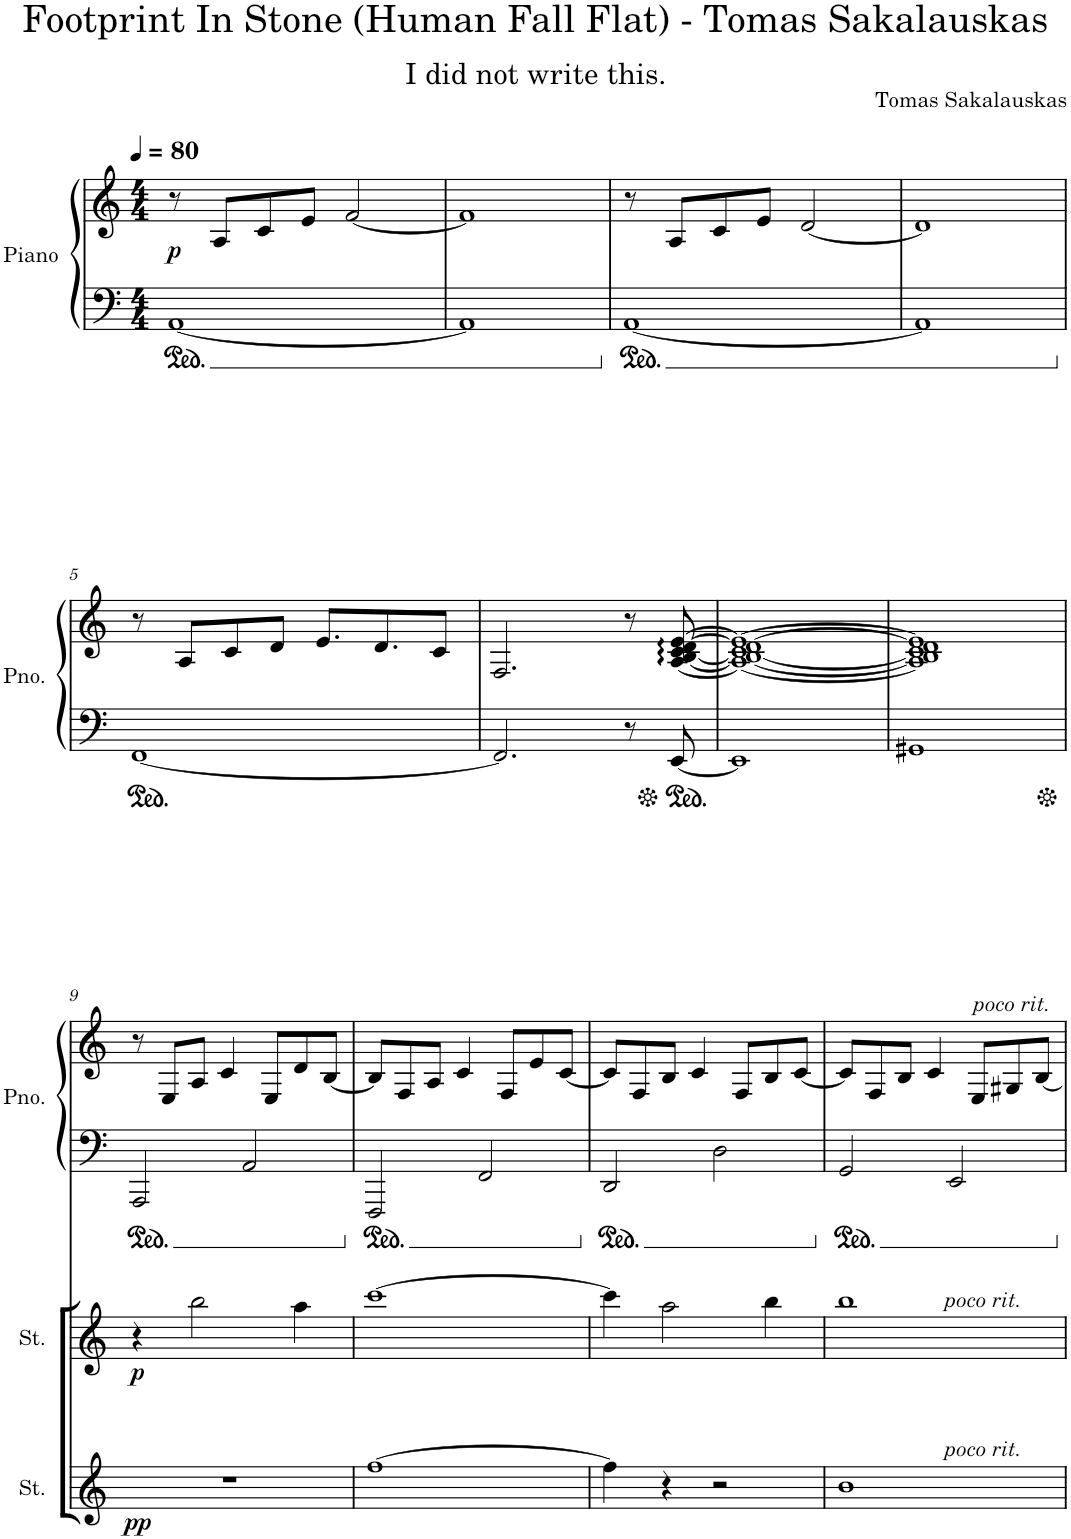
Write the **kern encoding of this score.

**kern	**dynam	**kern	**dynam	**kern	**kern	**dynam	**kern	**kern	**kern
*part6	*part6	*part5	*part5	*part4	*part4	*part4	*part3	*part2	*part1
*staff7	*staff7	*staff6	*staff6	*staff5	*staff4	*staff4/5	*staff3	*staff2	*staff1
*I"Strings	*	*I"Strings	*	*I"Piano	*	*	*I"Trumpet	*I"Trumpet	*I"Flute
*I'St.	*	*I'St.	*	*I'Pno.	*	*	*I'Tpt.	*I'Tpt.	*I'Fl.
*stria5	*	*stria5	*	*	*	*	*	*	*
*clefG2	*	*clefG2	*	*clefF4	*clefG2	*	*clefG2	*clefG2	*clefG2
*	*	*	*	*	*	*	*Trd1c2	*Trd1c2	*
*k[]	*	*k[]	*	*k[]	*k[]	*	*k[]	*k[]	*k[]
*M4/4	*	*M4/4	*	*M4/4	*M4/4	*	*M4/4	*M4/4	*M4/4
*MM80	*	*MM80	*	*MM80	*MM80	*	*MM80	*MM80	*MM80
=1	=1	=1	=1	=1	=1	=1	=1	=1	=1
!	!	!	!	!	!	!LO:DY:b	!	!	!
1r	.	1r	.	[1AA	8r	p	1r	1r	1r
.	.	.	.	.	8A/L	.	.	.	.
.	.	.	.	.	8c/	.	.	.	.
.	.	.	.	.	8e/J	.	.	.	.
.	.	.	.	.	[2f/	.	.	.	.
=2	=2	=2	=2	=2	=2	=2	=2	=2	=2
1r	.	1r	.	1AA]	1f]	.	1r	1r	1r
=3	=3	=3	=3	=3	=3	=3	=3	=3	=3
1r	.	1r	.	[1AA	8r	.	1r	1r	1r
.	.	.	.	.	8A/L	.	.	.	.
.	.	.	.	.	8c/	.	.	.	.
.	.	.	.	.	8e/J	.	.	.	.
.	.	.	.	.	[2d/	.	.	.	.
=4	=4	=4	=4	=4	=4	=4	=4	=4	=4
1r	.	1r	.	1AA]	1d]	.	1r	1r	1r
!!LO:LB:g=z
=5	=5	=5	=5	=5	=5	=5	=5	=5	=5
1r	.	1r	.	[1FF	8r	.	1r	1r	1r
.	.	.	.	.	8A/L	.	.	.	.
.	.	.	.	.	8c/	.	.	.	.
.	.	.	.	.	8d/J	.	.	.	.
.	.	.	.	.	8.e/L	.	.	.	.
.	.	.	.	.	8.d/	.	.	.	.
.	.	.	.	.	8c/J	.	.	.	.
=6	=6	=6	=6	=6	=6	=6	=6	=6	=6
1r	.	1r	.	2.FF/]	2.F/	.	1r	1r	1r
.	.	.	.	8r	8r	.	.	.	.
.	.	.	.	[8EE/	[8A/: [8B/: [8c/: [8d/: [8e/:	.	.	.	.
=7	=7	=7	=7	=7	=7	=7	=7	=7	=7
1r	.	1r	.	1EE]	1A_ 1B_ 1c_ 1d_ 1e_	.	1r	1r	1r
=8	=8	=8	=8	=8	=8	=8	=8	=8	=8
1r	.	1r	.	1GG#X	1A] 1B] 1c] 1d] 1e]	.	1r	1r	1r
!!LO:LB:g=z
=9	=9	=9	=9	=9	=9	=9	=9	=9	=9
!	!LO:DY:b	!	!LO:DY:b	!	!	!	!	!	!
1r	pp	4r	p	2AAA/	8r	.	1r	1r	1r
.	.	.	.	.	8E/L	.	.	.	.
.	.	2bb\	.	.	8A/J	.	.	.	.
.	.	.	.	.	4c/	.	.	.	.
.	.	.	.	2AA/	.	.	.	.	.
.	.	.	.	.	8E/L	.	.	.	.
.	.	4aa\	.	.	8d/	.	.	.	.
.	.	.	.	.	[8B/J	.	.	.	.
=10	=10	=10	=10	=10	=10	=10	=10	=10	=10
[1ff	.	[1ccc	.	2FFF/	8B/L]	.	1r	1r	1r
.	.	.	.	.	8F/	.	.	.	.
.	.	.	.	.	8A/J	.	.	.	.
.	.	.	.	.	4c/	.	.	.	.
.	.	.	.	2FF/	.	.	.	.	.
.	.	.	.	.	8F/L	.	.	.	.
.	.	.	.	.	8e/	.	.	.	.
.	.	.	.	.	[8c/J	.	.	.	.
=11	=11	=11	=11	=11	=11	=11	=11	=11	=11
4ff\]	.	4ccc\]	.	2DD/	8c/L]	.	1r	1r	1r
.	.	.	.	.	8F/	.	.	.	.
4r	.	2aa\	.	.	8B/J	.	.	.	.
.	.	.	.	.	4c/	.	.	.	.
2r	.	.	.	2D\	.	.	.	.	.
.	.	.	.	.	8F/L	.	.	.	.
.	.	4bb\	.	.	8B/	.	.	.	.
.	.	.	.	.	[8c/J	.	.	.	.
=12	=12	=12	=12	=12	=12	=12	=12	=12	=12
!	!	!LO:TX:a:i:t=poco rit.	!	!	!	!	!	!	!
!LO:TX:a:i:t=poco rit.	!	!	!	!	!	!	!	!	!
1b	.	1bb	.	2GG/	8c/L]	.	1r	1r	1r
.	.	.	.	.	8F/	.	.	.	.
.	.	.	.	.	8B/J	.	.	.	.
.	.	.	.	.	4c/	.	.	.	.
.	.	.	.	2EE/	.	.	.	.	.
!	!	!	!	!	!LO:TX:a:i:t=poco rit.	!	!	!	!
.	.	.	.	.	8E/L	.	.	.	.
.	.	.	.	.	8G#X/	.	.	.	.
.	.	.	.	.	[8B/J	.	.	.	.
=	=	=	=	=	=	=	=	=	=
*-	*-	*-	*-	*-	*-	*-	*-	*-	*-
